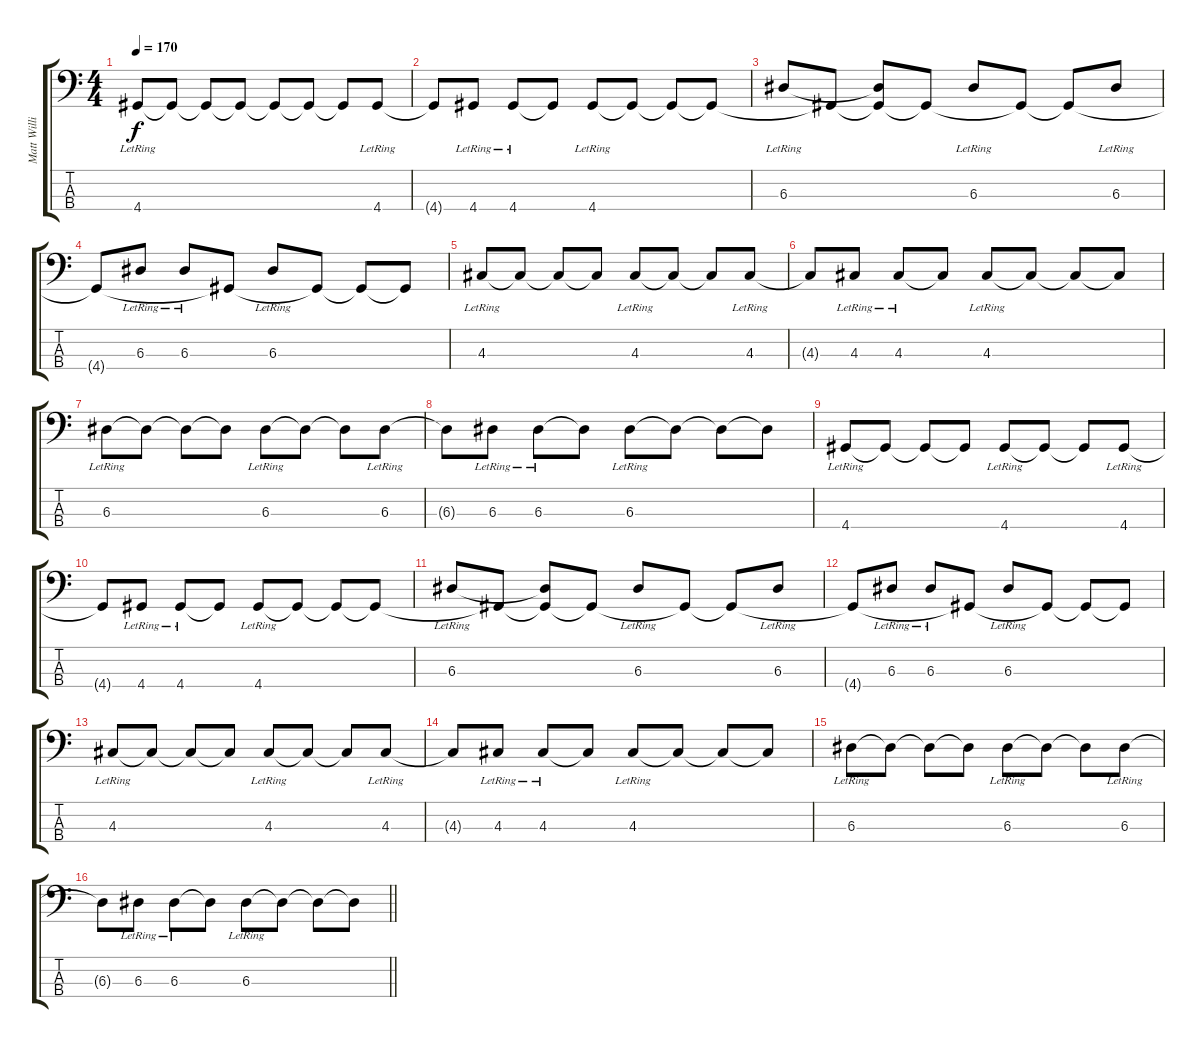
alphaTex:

\track ("Matt Willis (Bass)" "Matt Willi") {instrument electricbasspick}
\staff {score tabs}
\tuning (G2 D2 A1 E1) {hide}
\ts (4 4)
\tempo 170
\clef f4
\ks c
4.4{lr}.8{dy f} 4.4{t}.8 4.4{t}.8 4.4{t}.8 4.4{t}.8 4.4{t}.8 4.4{t}.8 4.4{lr}.8 |
4.4{t}.8 4.4{lr}.8 4.4{lr}.8 4.4{t}.8 4.4{lr}.8 4.4{t}.8 4.4{t}.8 4.4{t}.8 |
6.3{lr}.8 4.4{t}.8 (6.3{t} 4.4{t}).8 4.4{t}.8 6.3{lr}.8 4.4{t}.8 4.4{t}.8 6.3{lr}.8 |
4.4{t}.8 6.3{lr}.8 6.3{lr}.8 4.4{t}.8 6.3{lr}.8 4.4{t}.8 4.4{t}.8 4.4{t}.8 |
4.3{lr}.8 4.3{t}.8 4.3{t}.8 4.3{t}.8 4.3{lr}.8 4.3{t}.8 4.3{t}.8 4.3{lr}.8 |
4.3{t}.8 4.3{lr}.8 4.3{lr}.8 4.3{t}.8 4.3{lr}.8 4.3{t}.8 4.3{t}.8 4.3{t}.8 |
6.3{lr}.8 6.3{t}.8 6.3{t}.8 6.3{t}.8 6.3{lr}.8 6.3{t}.8 6.3{t}.8 6.3{lr}.8 |
6.3{t}.8 6.3{lr}.8 6.3{lr}.8 6.3{t}.8 6.3{lr}.8 6.3{t}.8 6.3{t}.8 6.3{t}.8 |
4.4{lr}.8 4.4{t}.8 4.4{t}.8 4.4{t}.8 4.4{lr}.8 4.4{t}.8 4.4{t}.8 4.4{lr}.8 |
4.4{t}.8 4.4{lr}.8 4.4{lr}.8 4.4{t}.8 4.4{lr}.8 4.4{t}.8 4.4{t}.8 4.4{t}.8 |
6.3{lr}.8 4.4{t}.8 (6.3{t} 4.4{t}).8 4.4{t}.8 6.3{lr}.8 4.4{t}.8 4.4{t}.8 6.3{lr}.8 |
4.4{t}.8 6.3{lr}.8 6.3{lr}.8 4.4{t}.8 6.3{lr}.8 4.4{t}.8 4.4{t}.8 4.4{t}.8 |
4.3{lr}.8 4.3{t}.8 4.3{t}.8 4.3{t}.8 4.3{lr}.8 4.3{t}.8 4.3{t}.8 4.3{lr}.8 |
4.3{t}.8 4.3{lr}.8 4.3{lr}.8 4.3{t}.8 4.3{lr}.8 4.3{t}.8 4.3{t}.8 4.3{t}.8 |
6.3{lr}.8 6.3{t}.8 6.3{t}.8 6.3{t}.8 6.3{lr}.8 6.3{t}.8 6.3{t}.8 6.3{lr}.8 |
\barLineRight lightlight
6.3{t}.8 6.3{lr}.8 6.3{lr}.8 6.3{t}.8 6.3{lr}.8 6.3{t}.8 6.3{t}.8 6.3{t}.8
